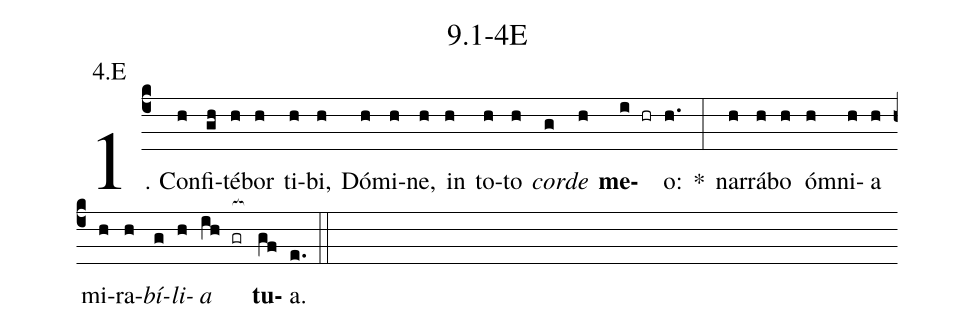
name: 9.1-4E;
annotation: 4.E;
%%
(c4)1. Con(h)fi(gh)té(h)bor(h) ti(h)bi,(h) Dó(h)mi(h)ne,(h) in(h) to(h)to(h) <i>cor</i>(g)<i>de</i>(h) <b>me</b>(i hr)o:(h.) *(:) nar(h)rá(h)bo(h) óm(h)ni(h)a(h) mi(h)ra(h)<i>bí</i>(g)<i>li</i>(h)<i>a</i>(ih gr[ocb:1{]) <b>tu</b>(gf[ocb:0}])a.(e.) (::)
